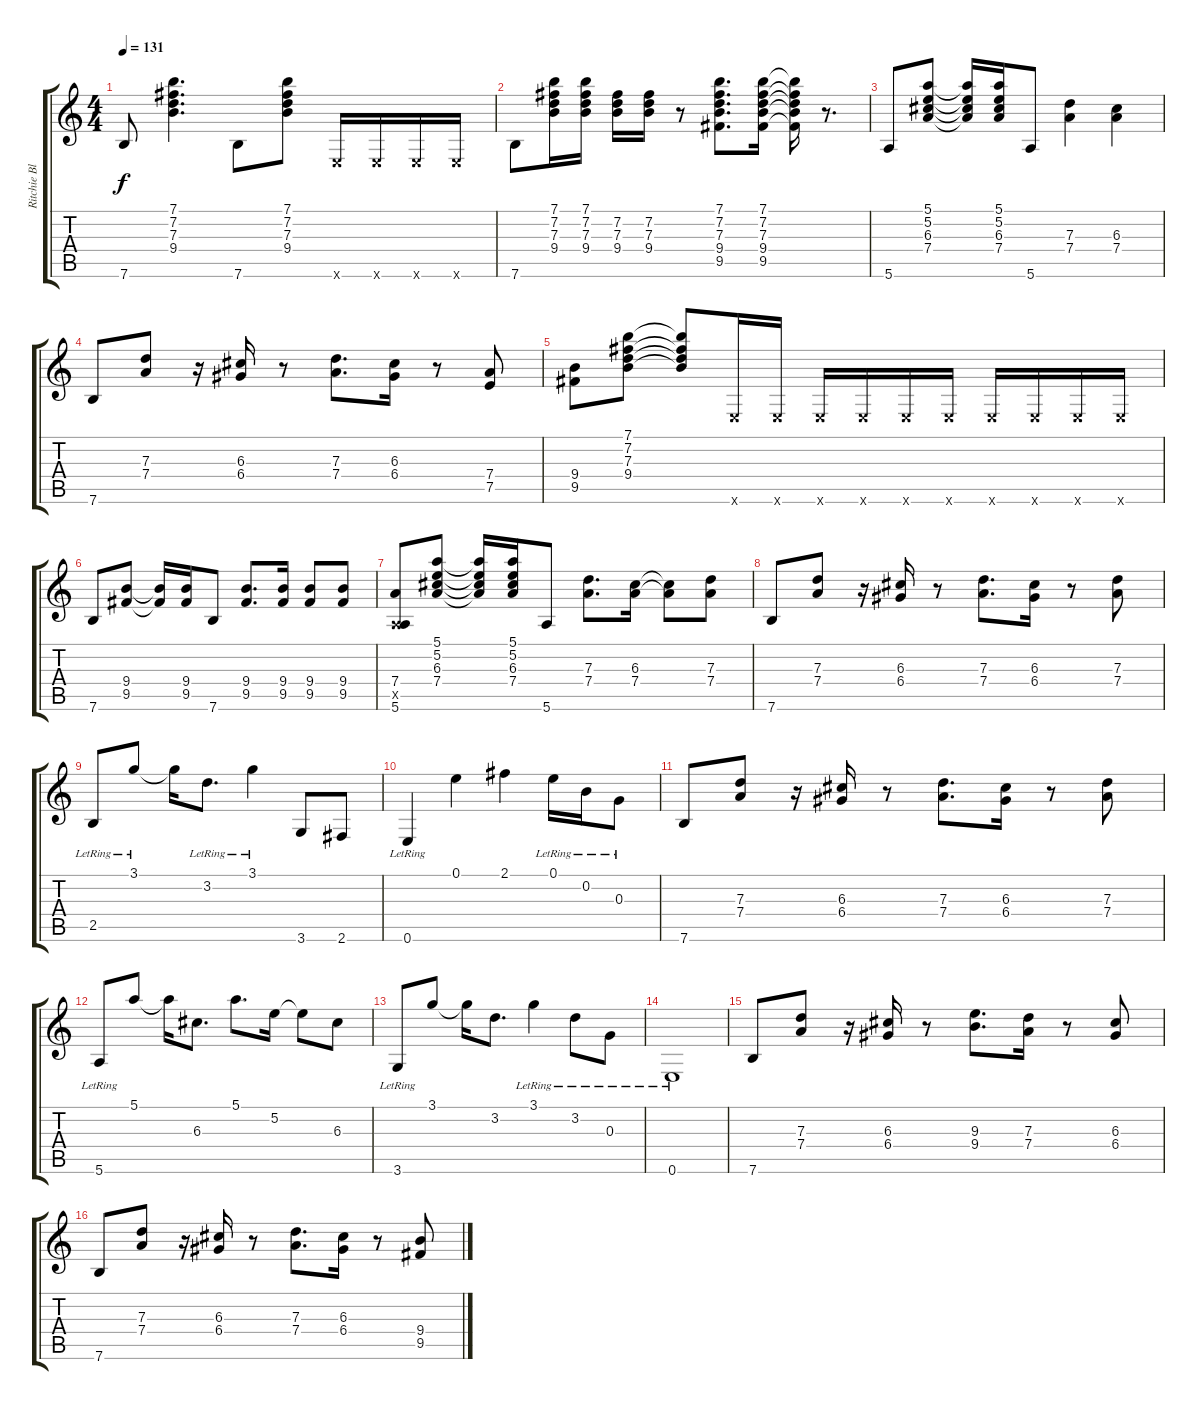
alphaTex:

\track ("Ritchie Blackmore" "Ritchie Bl") {instrument overdrivenguitar}
\staff {score tabs}
\tuning (E4 B3 G3 D3 A2 E2) {hide}
\ts (4 4)
\tempo 131
\clef g2
\ks c
7.6.8{dy f} (7.1 7.2 7.3 9.4).4{d} 7.6.8 (7.1 7.2 7.3 9.4).8 0.6{x}.16 0.6{x}.16 0.6{x}.16 0.6{x}.16 |
7.6.8 (7.1 7.2 7.3 9.4).16 (7.1 7.2 7.3 9.4).16 (7.2 7.3 9.4).16 (7.2 7.3 9.4).16 r.8 (7.1 7.2 7.3 9.4 9.5).8{d} (7.1 7.2 7.3 9.4 9.5).16 (7.1{t} 7.2{t} 7.3{t} 9.4{t} 9.5{t}).16 r.8{d} |
5.6.8 (5.1 5.2 6.3 7.4).8 (5.1{t} 5.2{t} 6.3{t} 7.4{t}).16 (5.1 5.2 6.3 7.4).16 5.6.8 (7.3 7.4).4 (6.3 7.4).4 |
7.6.8 (7.3 7.4).8 r.16 (6.3 6.4).16 r.8 (7.3 7.4).8{d} (6.3 6.4).16 r.8 (7.4 7.5).8 |
(9.4 9.5).8 (7.1 7.2 7.3 9.4).8 (7.1{t} 7.2{t} 7.3{t} 9.4{t}).8 0.6{x}.16 0.6{x}.16 0.6{x}.16 0.6{x}.16 0.6{x}.16 0.6{x}.16 0.6{x}.16 0.6{x}.16 0.6{x}.16 0.6{x}.16 |
7.6.8 (9.4 9.5).8 (9.4{t} 9.5{t}).16 (9.4 9.5).16 7.6.8 (9.4 9.5).8{d} (9.4 9.5).16 (9.4 9.5).8 (9.4 9.5).8 |
(7.4 0.5{x} 5.6).8 (5.1 5.2 6.3 7.4).8 (5.1{t} 5.2{t} 6.3{t} 7.4{t}).16 (5.1 5.2 6.3 7.4).16 5.6.8 (7.3 7.4).8{d} (6.3 7.4).16 (6.3{t} 7.4{t}).8 (7.3 7.4).8 |
7.6.8 (7.3 7.4).8 r.16 (6.3 6.4).16 r.8 (7.3 7.4).8{d} (6.3 6.4).16 r.8 (7.3 7.4).8 |
2.5{lr}.8 3.1{lr}.8 3.1{t}.16 3.2{lr}.8{d} 3.1{lr}.4 3.6.8 2.6.8 |
0.6{lr}.4 0.1.4 2.1.4 0.1{lr}.16 0.2{lr}.16 0.3{lr}.8 |
7.6.8 (7.3 7.4).8 r.16 (6.3 6.4).16 r.8 (7.3 7.4).8{d} (6.3 6.4).16 r.8 (7.3 7.4).8 |
5.6{lr}.8 5.1.8 5.1{t}.16 6.3.8{d} 5.1.8{d} 5.2.16 5.2{t}.8 6.3.8 |
3.6{lr}.8 3.1.8 3.1{t}.16 3.2.8{d} 3.1{lr}.4 3.2{lr}.8 0.3{lr}.8 |
0.6{lr}.1 |
7.6.8 (7.3 7.4).8 r.16 (6.3 6.4).16 r.8 (9.3 9.4).8{d} (7.3 7.4).16 r.8 (6.3 6.4).8 |
7.6.8 (7.3 7.4).8 r.16 (6.3 6.4).16 r.8 (7.3 7.4).8{d} (6.3 6.4).16 r.8 (9.4 9.5).8
